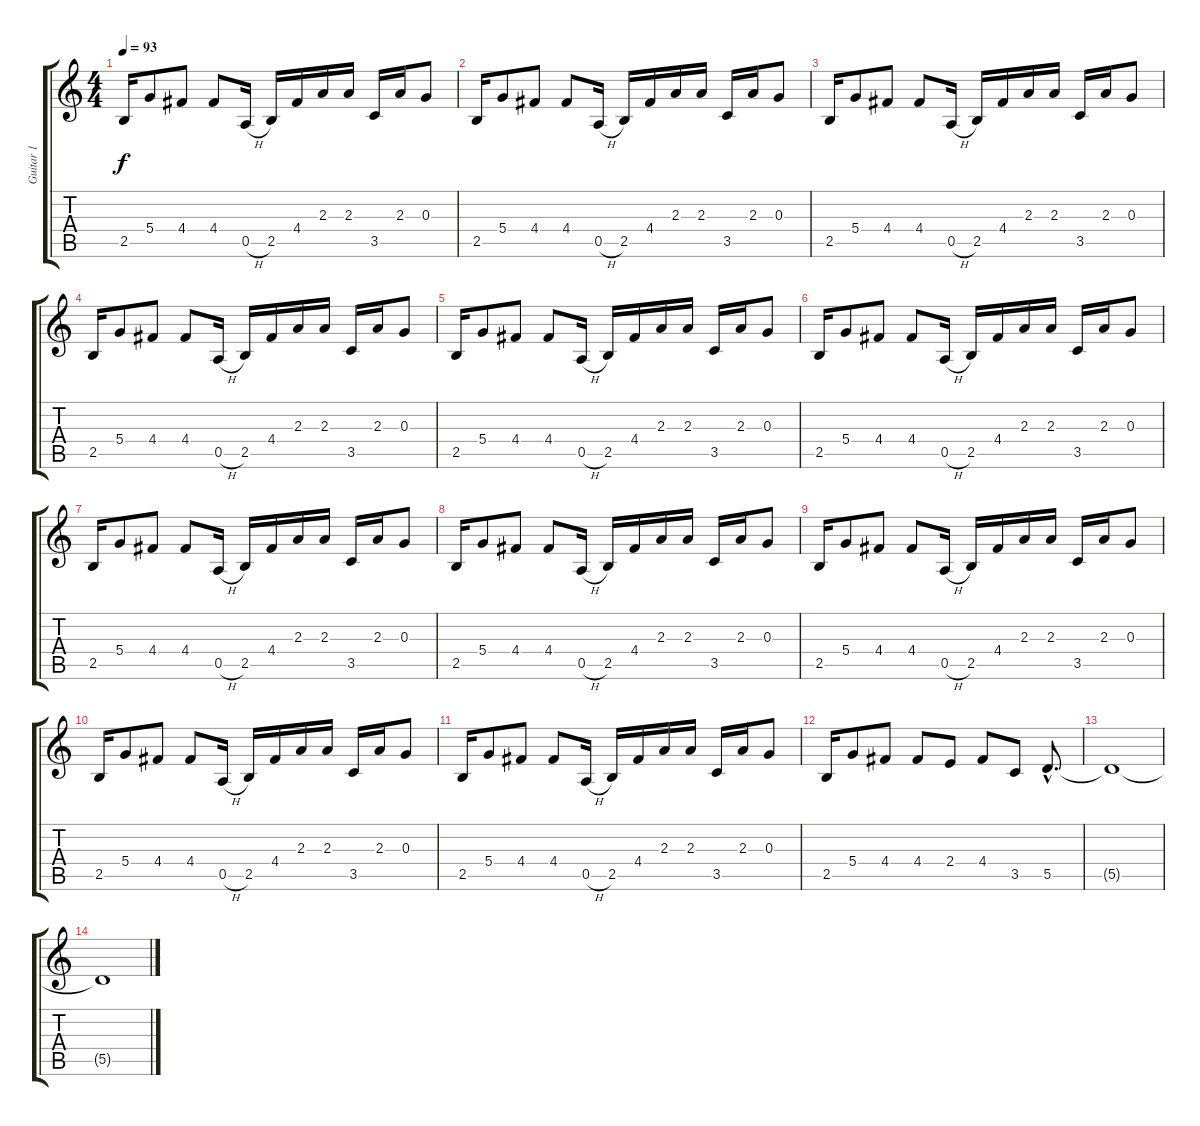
\track ("Guitar 1" "Guitar 1") {instrument distortionguitar}
\staff {score tabs}
\tuning (E4 B3 G3 D3 A2 D2) {hide}
\ts (4 4)
\tempo 93
\clef g2
\ks c
2.5.16{dy f} 5.4.8 4.4.8 4.4.8 0.5{h}.16 2.5.16 4.4.16 2.3.16 2.3.16 3.5.16 2.3.16 0.3.8 |
2.5.16 5.4.8 4.4.8 4.4.8 0.5{h}.16 2.5.16 4.4.16 2.3.16 2.3.16 3.5.16 2.3.16 0.3.8 |
2.5.16{volume 10} 5.4.8 4.4.8 4.4.8 0.5{h}.16 2.5.16 4.4.16 2.3.16 2.3.16 3.5.16 2.3.16 0.3.8 |
2.5.16 5.4.8 4.4.8 4.4.8 0.5{h}.16 2.5.16 4.4.16 2.3.16 2.3.16 3.5.16 2.3.16 0.3.8 |
2.5.16 5.4.8 4.4.8 4.4.8 0.5{h}.16 2.5.16 4.4.16 2.3.16 2.3.16 3.5.16 2.3.16 0.3.8 |
2.5.16{volume 10} 5.4.8 4.4.8 4.4.8 0.5{h}.16 2.5.16 4.4.16 2.3.16 2.3.16 3.5.16 2.3.16 0.3.8 |
2.5.16 5.4.8 4.4.8 4.4.8 0.5{h}.16 2.5.16 4.4.16 2.3.16 2.3.16 3.5.16 2.3.16 0.3.8 |
2.5.16 5.4.8 4.4.8 4.4.8 0.5{h}.16 2.5.16 4.4.16 2.3.16 2.3.16 3.5.16 2.3.16 0.3.8 |
2.5.16{volume 10} 5.4.8 4.4.8 4.4.8 0.5{h}.16 2.5.16 4.4.16 2.3.16 2.3.16 3.5.16 2.3.16 0.3.8 |
2.5.16 5.4.8 4.4.8 4.4.8 0.5{h}.16 2.5.16 4.4.16 2.3.16 2.3.16 3.5.16 2.3.16 0.3.8 |
2.5.16 5.4.8 4.4.8 4.4.8 0.5{h}.16 2.5.16 4.4.16 2.3.16 2.3.16 3.5.16 2.3.16 0.3.8 |
2.5.16 5.4.8 4.4.8 4.4.8 2.4.8 4.4.8 3.5.8 5.5{hac}.8{d} |
5.5{t}.1 |
5.5{t}.1
